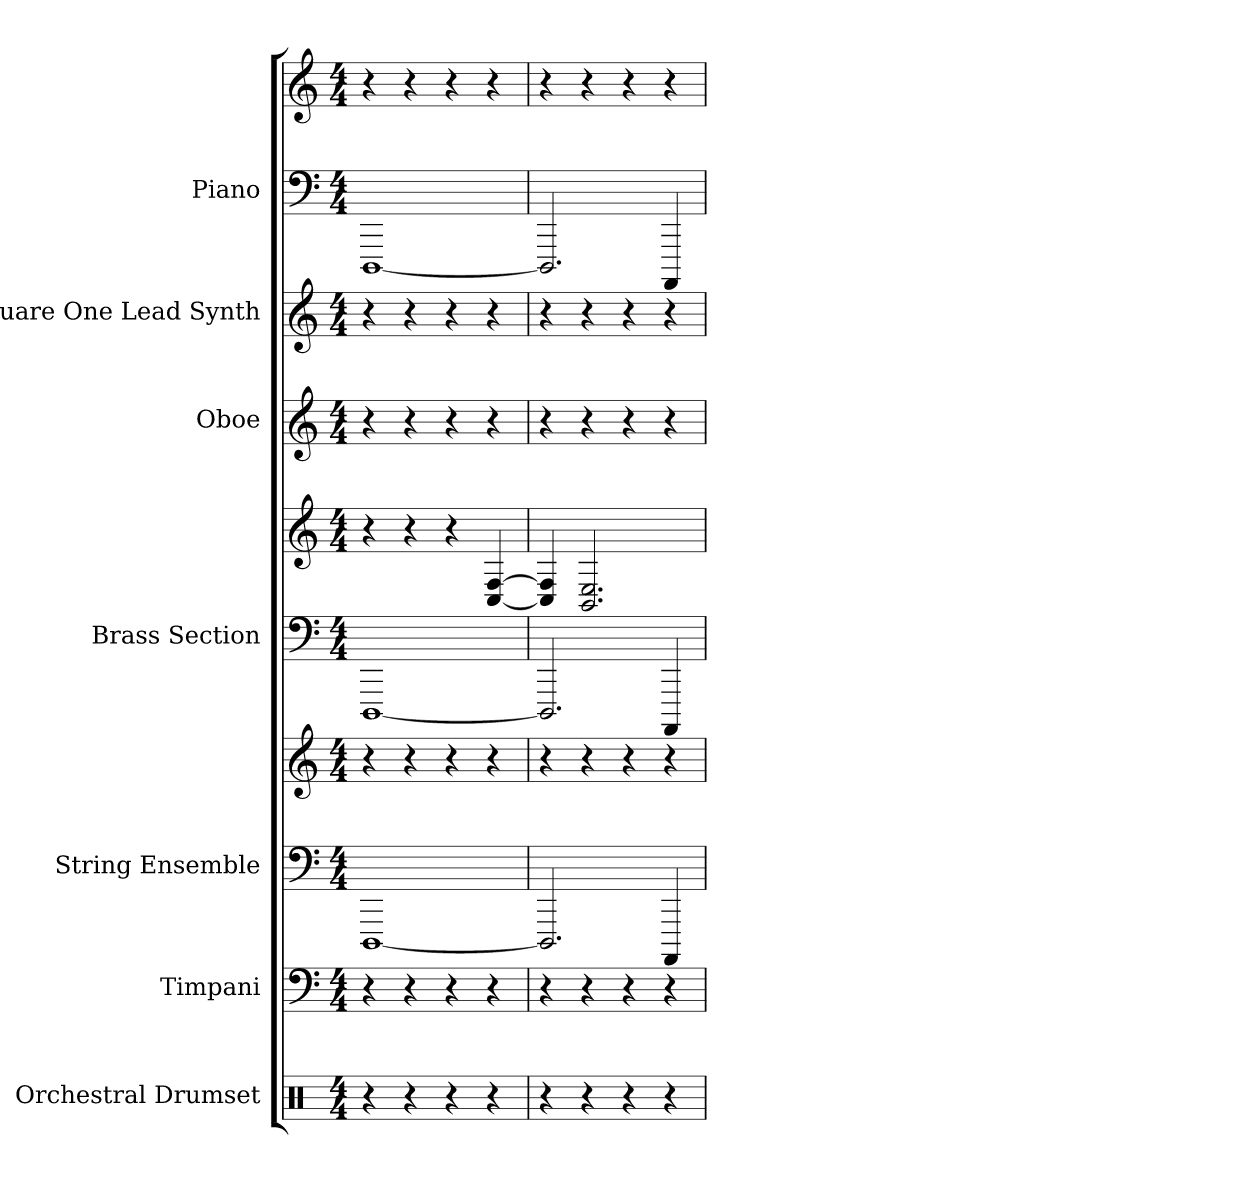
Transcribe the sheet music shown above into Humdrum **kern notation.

**kern	**kern	**kern	**kern	**kern	**kern	**kern	**kern	**kern	**kern
*part7	*part6	*part5	*part5	*part4	*part4	*part3	*part2	*part1	*part1
*staff10	*staff9	*staff8	*staff7	*staff6	*staff5	*staff4	*staff3	*staff2	*staff1
*I"Orchestral Drumset	*I"Timpani	*I"String Ensemble	*	*I"Brass Section	*	*I"Oboe	*I"Square One Lead Synth	*I"Piano	*
*I'Drums	*I'Timp.	*I'St. Ens.	*	*I'Brs. Se.	*	*I'Ob.	*I'Sq. 1 LS	*I'Pno.	*
*stria5	*stria5	*stria5	*stria5	*stria5	*stria5	*stria5	*stria5	*stria5	*stria5
*clefX	*clefF4	*clefF4	*clefG2	*clefF4	*clefG2	*clefG2	*clefG2	*clefF4	*clefG2
*k[]	*k[]	*k[]	*k[]	*k[]	*k[]	*k[]	*k[]	*k[]	*k[]
*M4/4	*M4/4	*M4/4	*M4/4	*M4/4	*M4/4	*M4/4	*M4/4	*M4/4	*M4/4
*MM120	*MM120	*MM120	*MM120	*MM120	*MM120	*MM120	*MM120	*MM120	*MM120
=1	=1	=1	=1	=1	=1	=1	=1	=1	=1
4r	4r	[1DDD	4r	[1DDD	4r	4r	4r	[1DDD	4r
4r	4r	.	4r	.	4r	4r	4r	.	4r
4r	4r	.	4r	.	4r	4r	4r	.	4r
4r	4r	.	4r	.	[4C [4F	4r	4r	.	4r
=2	=2	=2	=2	=2	=2	=2	=2	=2	=2
4r	4r	2.DDD]	4r	2.DDD]	4C] 4F]	4r	4r	2.DDD]	4r
4r	4r	.	4r	.	2.BB 2.E	4r	4r	.	4r
4r	4r	.	4r	.	.	4r	4r	.	4r
4r	4r	4AAAA	4r	4AAAA	.	4r	4r	4AAAA	4r
=	=	=	=	=	=	=	=	=	=
*-	*-	*-	*-	*-	*-	*-	*-	*-	*-
